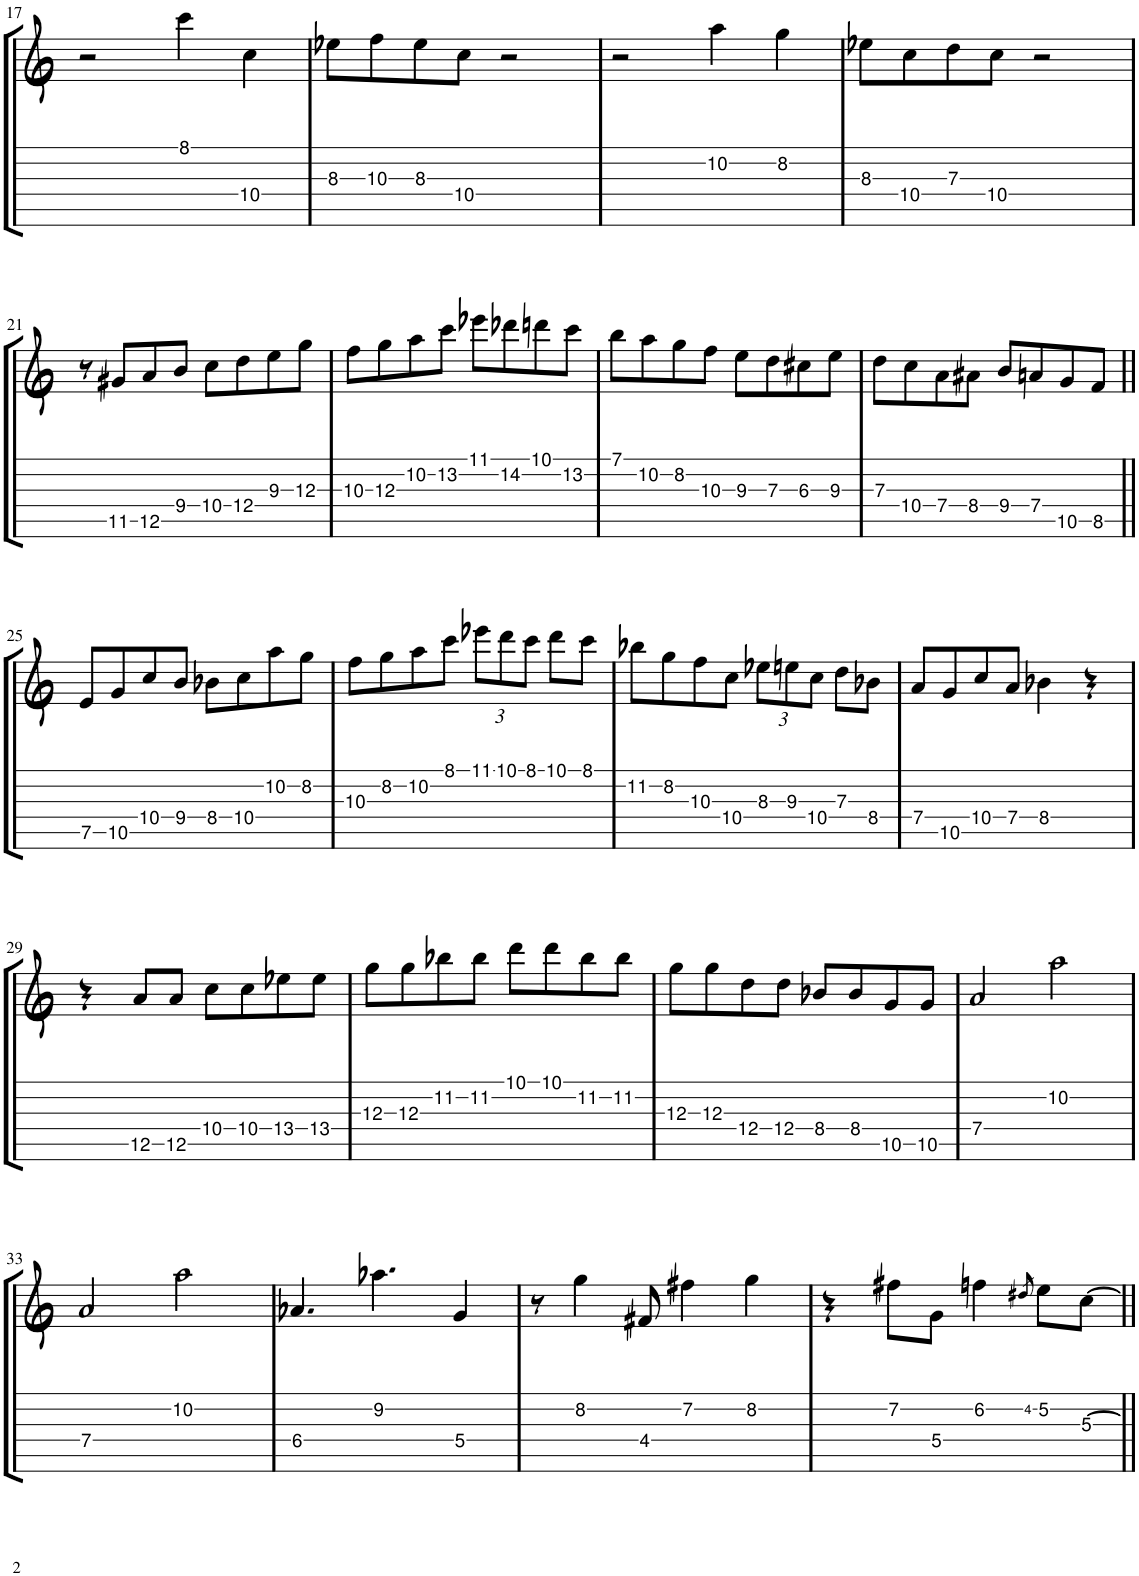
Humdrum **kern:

**kern	**kern
*part2	*part1
*staff2	*staff1
*I"Jazz Guitar	*I"Electric Guitar
*	*I'Elec Gtr
!!LO:PB:g=z
*	*clefG2
*	*Trd7c12
*k[]	*k[]
*M4/4	*M4/4
=17	=17
2r	2r
4cc	4ccc\
4c	4cc\
=18	=18
8e-L	8ee-X\L
8fJ	8ff\
8e-L	8ee-\
8cJ	8cc\J
2r	2r
=19	=19
2r	2r
4a	4aa\
4g	4gg\
=20	=20
8e-L	8ee-X\L
8cJ	8cc\
8dL	8dd\
8cJ	8cc\J
2r	2r
!!LO:LB:g=z
=21	=21
8r	8r
8G#	8g#X/L
8AL	8a/
8BJ	8b/J
8cL	8cc\L
8dJ	8dd\
8eL	8ee\
8gJ	8gg\J
=22	=22
8fL	8ff\L
8gJ	8gg\
8aL	8aa\
8ccJ	8ccc\J
8ee-L	8eee-X\L
8dd-J	8ddd-X\
8ddL	8dddn\
8ccJ	8ccc\J
=23	=23
8bL	8bb\L
8aJ	8aa\
8gL	8gg\
8fJ	8ff\J
8eL	8ee\L
8dJ	8dd\
8c#L	8cc#X\
8eJ	8ee\J
=24	=24
8dL	8dd\L
8cJ	8cc\
8AL	8a\
8A#J	8a#X\J
8BL	8b/L
8AJ	8an/
8GL	8g/
8FJ	8f/J
!!LO:LB:g=z
=25||	=25||
8EL	8e/L
8GJ	8g/
8cL	8cc/
8BJ	8b/J
8B-L	8b-X\L
8cJ	8cc\
8aL	8aa\
8gJ	8gg\J
=26	=26
8fL	8ff\L
8gJ	8gg\
8aL	8aa\
8ccJ	8ccc\J
*Xbrackettup	*Xbrackettup
12ee-L	12eee-X\L
12dd	12ddd\
12ccJ	12ccc\J
8ddL	8ddd\L
8ccJ	8ccc\J
=27	=27
8b-L	8bb-X\L
8gJ	8gg\
8fL	8ff\
8cJ	8cc\J
12e-L	12ee-X\L
12e	12een\
12cJ	12cc\J
8dL	8dd\L
8B-J	8b-X\J
=28	=28
8AL	8a/L
8GJ	8g/
8cL	8cc/
8AJ	8a/J
4B-	4b-X\
4r	4r
!!LO:LB:g=z
=29	=29
4r	4r
8AL	8a/L
8AJ	8a/J
8cL	8cc\L
8cJ	8cc\
8e-L	8ee-X\
8e-J	8ee-\J
=30	=30
8gL	8gg\L
8gJ	8gg\
8b-L	8bb-X\
8b-J	8bb-\J
8ddL	8ddd\L
8ddJ	8ddd\
8b-L	8bb-\
8b-J	8bb-\J
=31	=31
8gL	8gg\L
8gJ	8gg\
8dL	8dd\
8dJ	8dd\J
8B-L	8b-X/L
8B-J	8b-/
8GL	8g/
8GJ	8g/J
=32	=32
2A	2a/
2a	2aa\
!!LO:LB:g=z
=33	=33
2A	2a/
2a	2aa\
=34	=34
4.A-	4.a-X/
4.a-	4.aa-X\
4G	4g/
=35	=35
8r	8r
4g	4gg\
8F#	8f#X/
4f#	4ff#X\
4g	4gg\
=36	=36
4r	4r
8f#L	8ff#X\L
8GJ	8g\J
4f	4ffn\
qd#	8qdd#X/
8eL	8ee\L
[8cJ	[8cc\J
=||	=||
*-	*-
